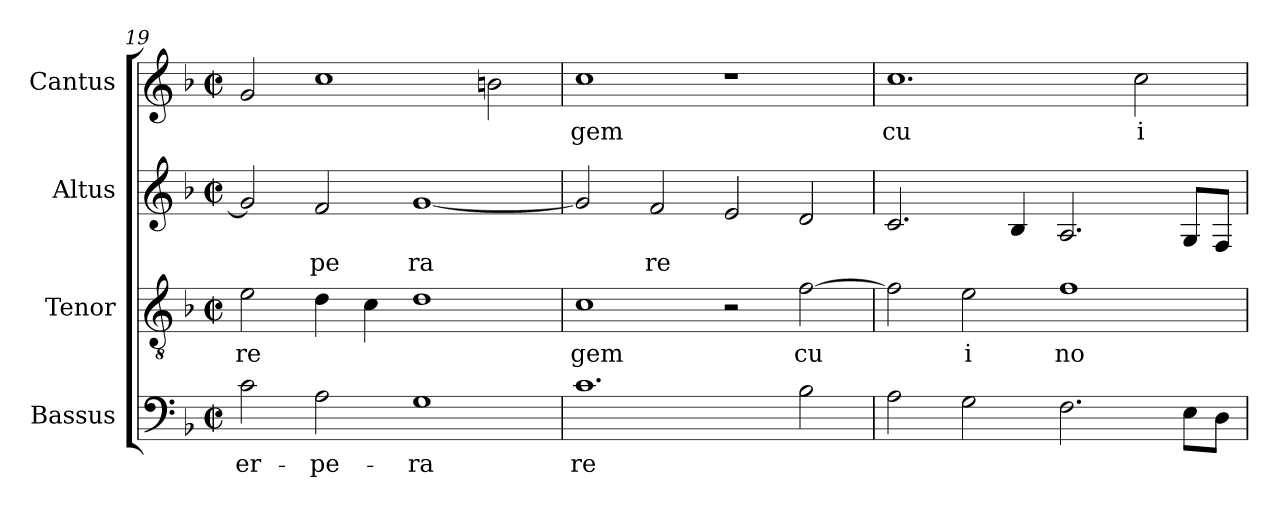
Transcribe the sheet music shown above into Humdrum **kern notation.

**kern	**text	**kern	**text	**kern	**text	**kern	**text
*part4	*part4	*part3	*part3	*part2	*part2	*part1	*part1
*staff4	*staff4	*staff3	*staff3	*staff2	*staff2	*staff1	*staff1
*I"Bassus	*	*I"Tenor	*	*I"Altus	*	*I"Cantus	*
*clefF4	*	*clefGv2	*	*clefG2	*	*clefG2	*
*k[b-]	*	*k[b-]	*	*k[b-]	*	*k[b-]	*
*F:	*	*F:	*	*F:	*	*F:	*
*M2/2	*	*M2/2	*	*M2/2	*	*M2/2	*
*met(c|)	*	*met(c|)	*	*met(c|)	*	*met(c|)	*
=19	=19	=19	=19	=19	=19	=19	=19
!	!LO:LY:b:cj	!	!LO:LY:b:cj	!	!LO:LY:b:cj	!	!LO:LY:b:cj
2c\	-er-	2e\	re	2g/]	.	2g/	.
!	!LO:LY:b:cj	!	!LO:LY:b:cj	!	!LO:LY:b:cj	!	!LO:LY:b:cj
2A\	-pe-	4d\	.	2f/	pe	1cc	.
!	!	!	!LO:LY:b:cj	!	!	!	!
.	.	4c\	.	.	.	.	.
!	!LO:LY:b:cj	!	!LO:LY:b:cj	!	!LO:LY:b:cj	!	!
1G	-ra	1d	.	[<1g	ra	.	.
!	!	!	!	!	!	!	!LO:LY:b:cj
.	.	.	.	.	.	2b\	.
!!LO:PB:g=z
=20	=20	=20	=20	=20	=20	=20	=20
!	!LO:LY:b:cj	!	!LO:LY:b:cj	!	!LO:LY:b:cj	!	!LO:LY:b:cj
1.c	re	1c	gem	2g/]	.	1cc	gem
!	!	!	!	!	!LO:LY:b:cj	!	!
.	.	.	.	2f/	re	.	.
!	!	!	!	!	!LO:LY:b:cj	!	!
.	.	2r	.	2e/	.	1r	.
!	!LO:LY:b:cj	!	!LO:LY:b:cj	!	!LO:LY:b:cj	!	!
2B-\	.	[>2f\	cu-	2d/	.	.	.
=21	=21	=21	=21	=21	=21	=21	=21
!	!LO:LY:b:cj	!	!LO:LY:b:cj	!	!LO:LY:b:cj	!	!LO:LY:b:cj
2A\	.	2f\]	--	2.c/	.	1.cc	cu
!	!LO:LY:b:cj	!	!LO:LY:b:cj	!	!	!	!
2G\	.	2e\	-i	.	.	.	.
!	!	!	!	!	!LO:LY:b:cj	!	!
.	.	.	.	4B-/	.	.	.
!	!LO:LY:b:cj	!	!LO:LY:b:cj	!	!LO:LY:b:cj	!	!
2.F\	.	1f	no-	2.A/	.	.	.
!	!	!	!	!	!	!	!LO:LY:b:cj
.	.	.	.	.	.	2cc\	i
!	!LO:LY:b:cj	!	!	!	!LO:LY:b:cj	!	!
8E\L	.	.	.	8G/L	.	.	.
!	!LO:LY:b:cj	!	!	!	!LO:LY:b:cj	!	!
8D\J	.	.	.	8F/J	.	.	.
=	=	=	=	=	=	=	=
*-	*-	*-	*-	*-	*-	*-	*-
